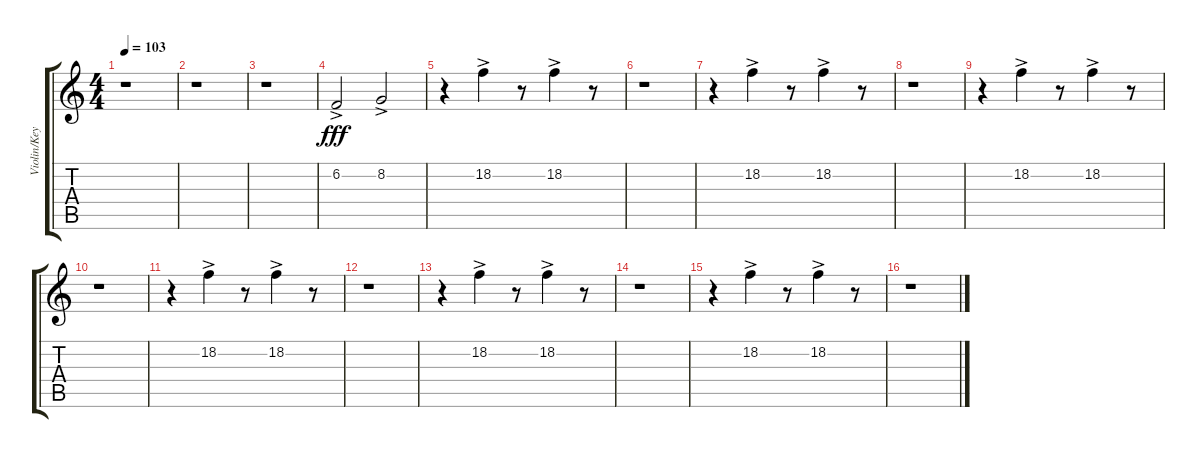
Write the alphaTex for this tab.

\track ("Violin/Keybard" "Violin/Key") {instrument violin}
\staff {score tabs}
\tuning (E4 B3 G3 D3 A2 E2) {hide}
\ts (4 4)
\tempo 103
\clef g2
\ks c
r.1{dy f} |
r.1 |
r.1 |
6.2{ac}.2{dy fff} 8.2{ac}.2 |
r.4 18.2{ac}.4 r.8 18.2{ac}.4 r.8 |
r.1 |
r.4 18.2{ac}.4 r.8 18.2{ac}.4 r.8 |
r.1 |
r.4 18.2{ac}.4 r.8 18.2{ac}.4 r.8 |
r.1 |
r.4 18.2{ac}.4 r.8 18.2{ac}.4 r.8 |
r.1 |
r.4 18.2{ac}.4 r.8 18.2{ac}.4 r.8 |
r.1 |
r.4 18.2{ac}.4 r.8 18.2{ac}.4 r.8 |
r.1
